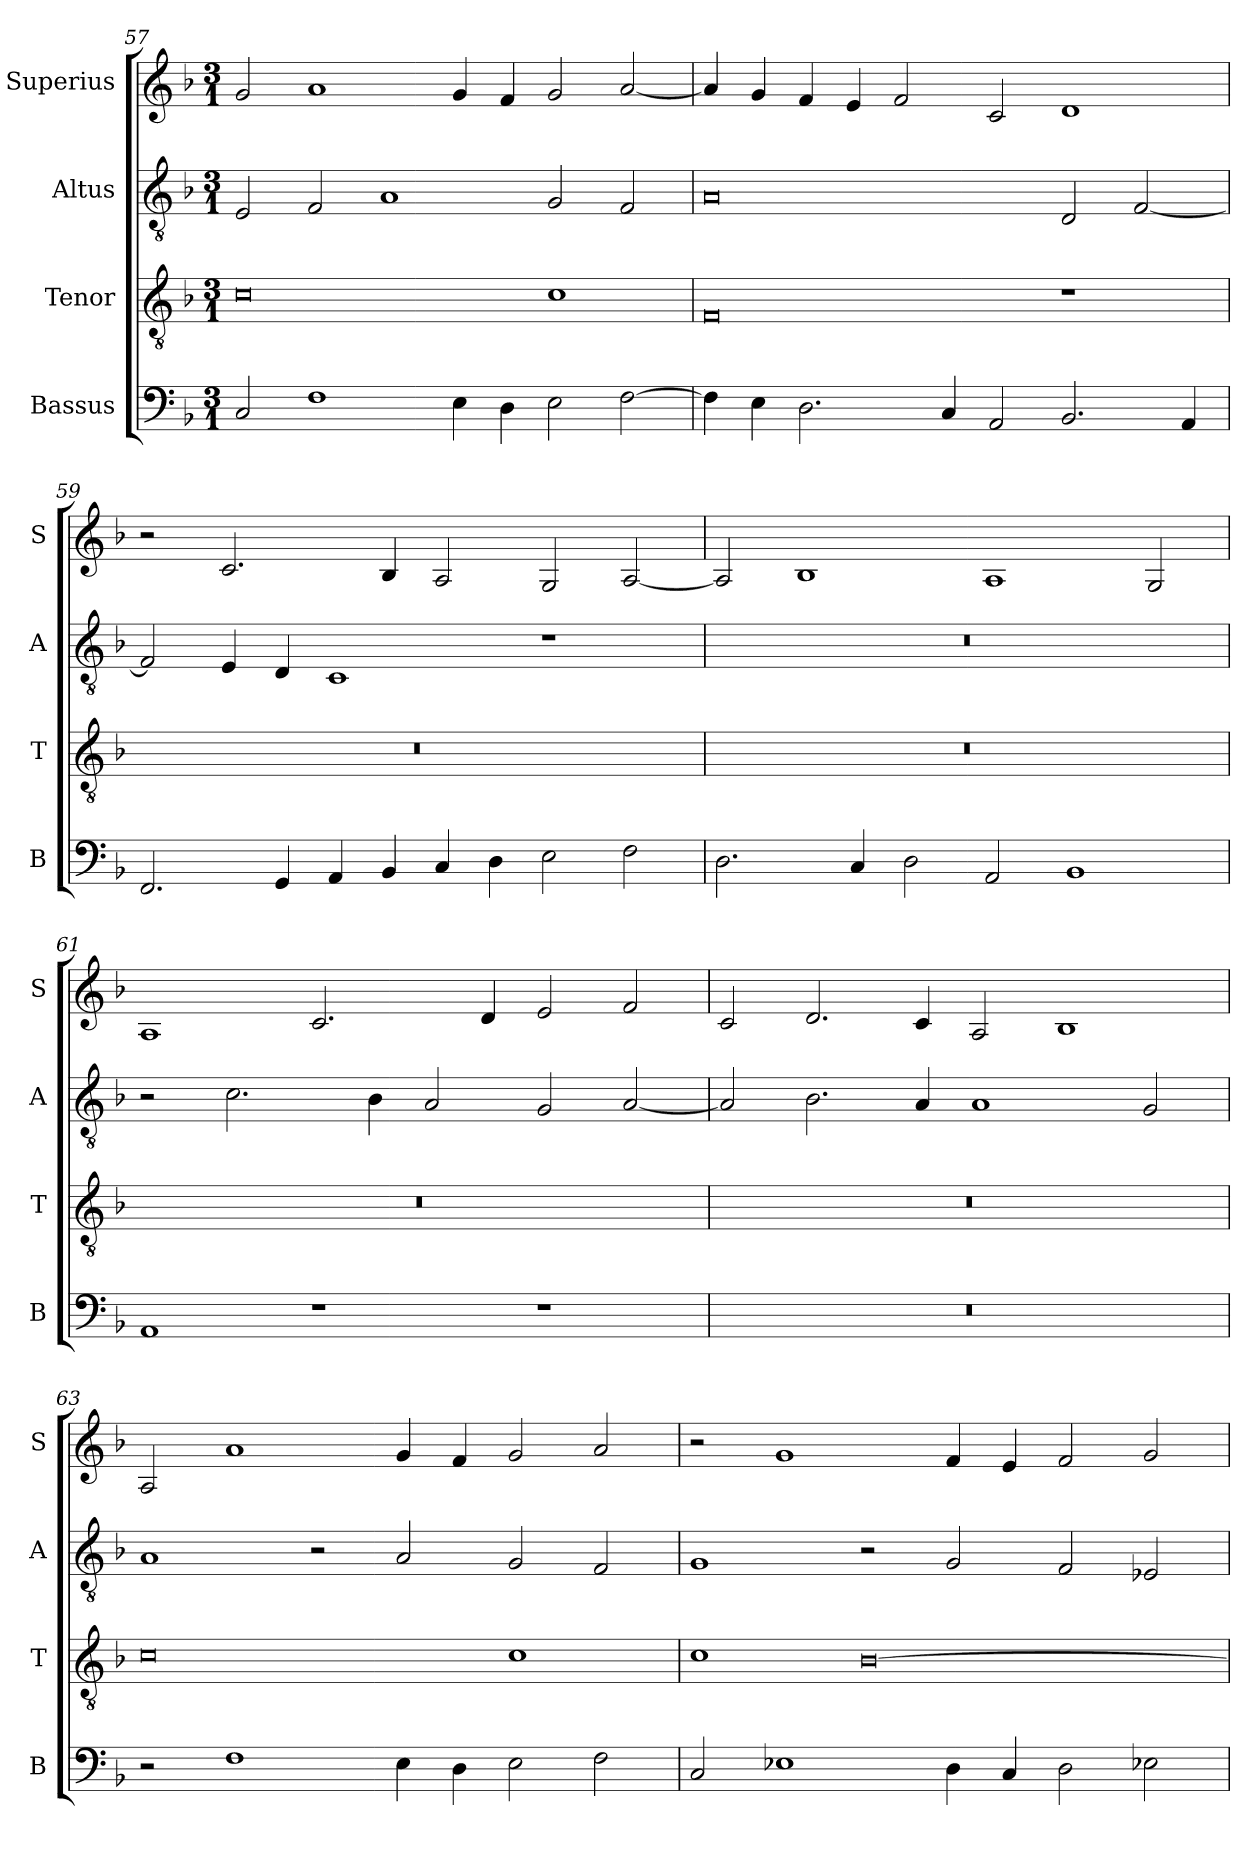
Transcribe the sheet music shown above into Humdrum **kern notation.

**kern	**kern	**kern	**kern
*part4	*part3	*part2	*part1
*staff4	*staff3	*staff2	*staff1
*I"Bassus	*I"Tenor	*I"Altus	*I"Superius
*I'B	*I'T	*I'A	*I'S
*clefF4	*clefGv2	*clefGv2	*clefG2
*k[b-]	*k[b-]	*k[b-]	*k[b-]
*M3/1	*M3/1	*M3/1	*M3/1
=57	=57	=57	=57
2C/	0c	2E/	2g/
1F	.	2F/	1a
.	.	1A	.
4E\	.	.	4g/
4D\	.	.	4f/
2E\	1c	2G/	2g/
[2F\	.	2F/	[2a/
=58	=58	=58	=58
4F\]	0F	0A	4a/]
4E\	.	.	4g/
2.D\	.	.	4f/
.	.	.	4e/
.	.	.	2f/
4C/	.	.	.
2AA/	.	.	2c/
2.BB-/	1r	2D/	1d
.	.	[2F/	.
4AA/	.	.	.
=59	=59	=59	=59
2.FF/	0.r	2F/]	2r
.	.	4E/	2.c/
4GG/	.	4D/	.
4AA/	.	1C	.
4BB-/	.	.	4B-/
4C/	.	.	2A/
4D\	.	.	.
2E\	.	1r	2G/
2F\	.	.	[2A/
=60	=60	=60	=60
2.D\	0.r	0.r	2A/]
.	.	.	1B-
4C/	.	.	.
2D\	.	.	.
2AA/	.	.	1A
1BB-	.	.	.
.	.	.	2G/
=61	=61	=61	=61
1AA	0.r	2r	1A
.	.	2.c\	.
1r	.	.	2.c/
.	.	4B-\	.
.	.	2A/	.
.	.	.	4d/
1r	.	2G/	2e/
.	.	[2A/	2f/
=62	=62	=62	=62
0.r	0.r	2A/]	2c/
.	.	2.B-\	2.d/
.	.	4A/	4c/
.	.	1A	2A/
.	.	.	1B-
.	.	2G/	.
=63	=63	=63	=63
2r	0c	1A	2A/
1F	.	.	1a
.	.	2r	.
4E\	.	2A/	4g/
4D\	.	.	4f/
2E\	1c	2G/	2g/
2F\	.	2F/	2a/
=64	=64	=64	=64
2C/	1c	1G	2r
1E-X	.	.	1g
.	[0B-	2r	.
4D\	.	2G/	4f/
4C/	.	.	4e/
2D\	.	2F/	2f/
2E-X\	.	2E-X/	2g/
=	=	=	=
*-	*-	*-	*-
